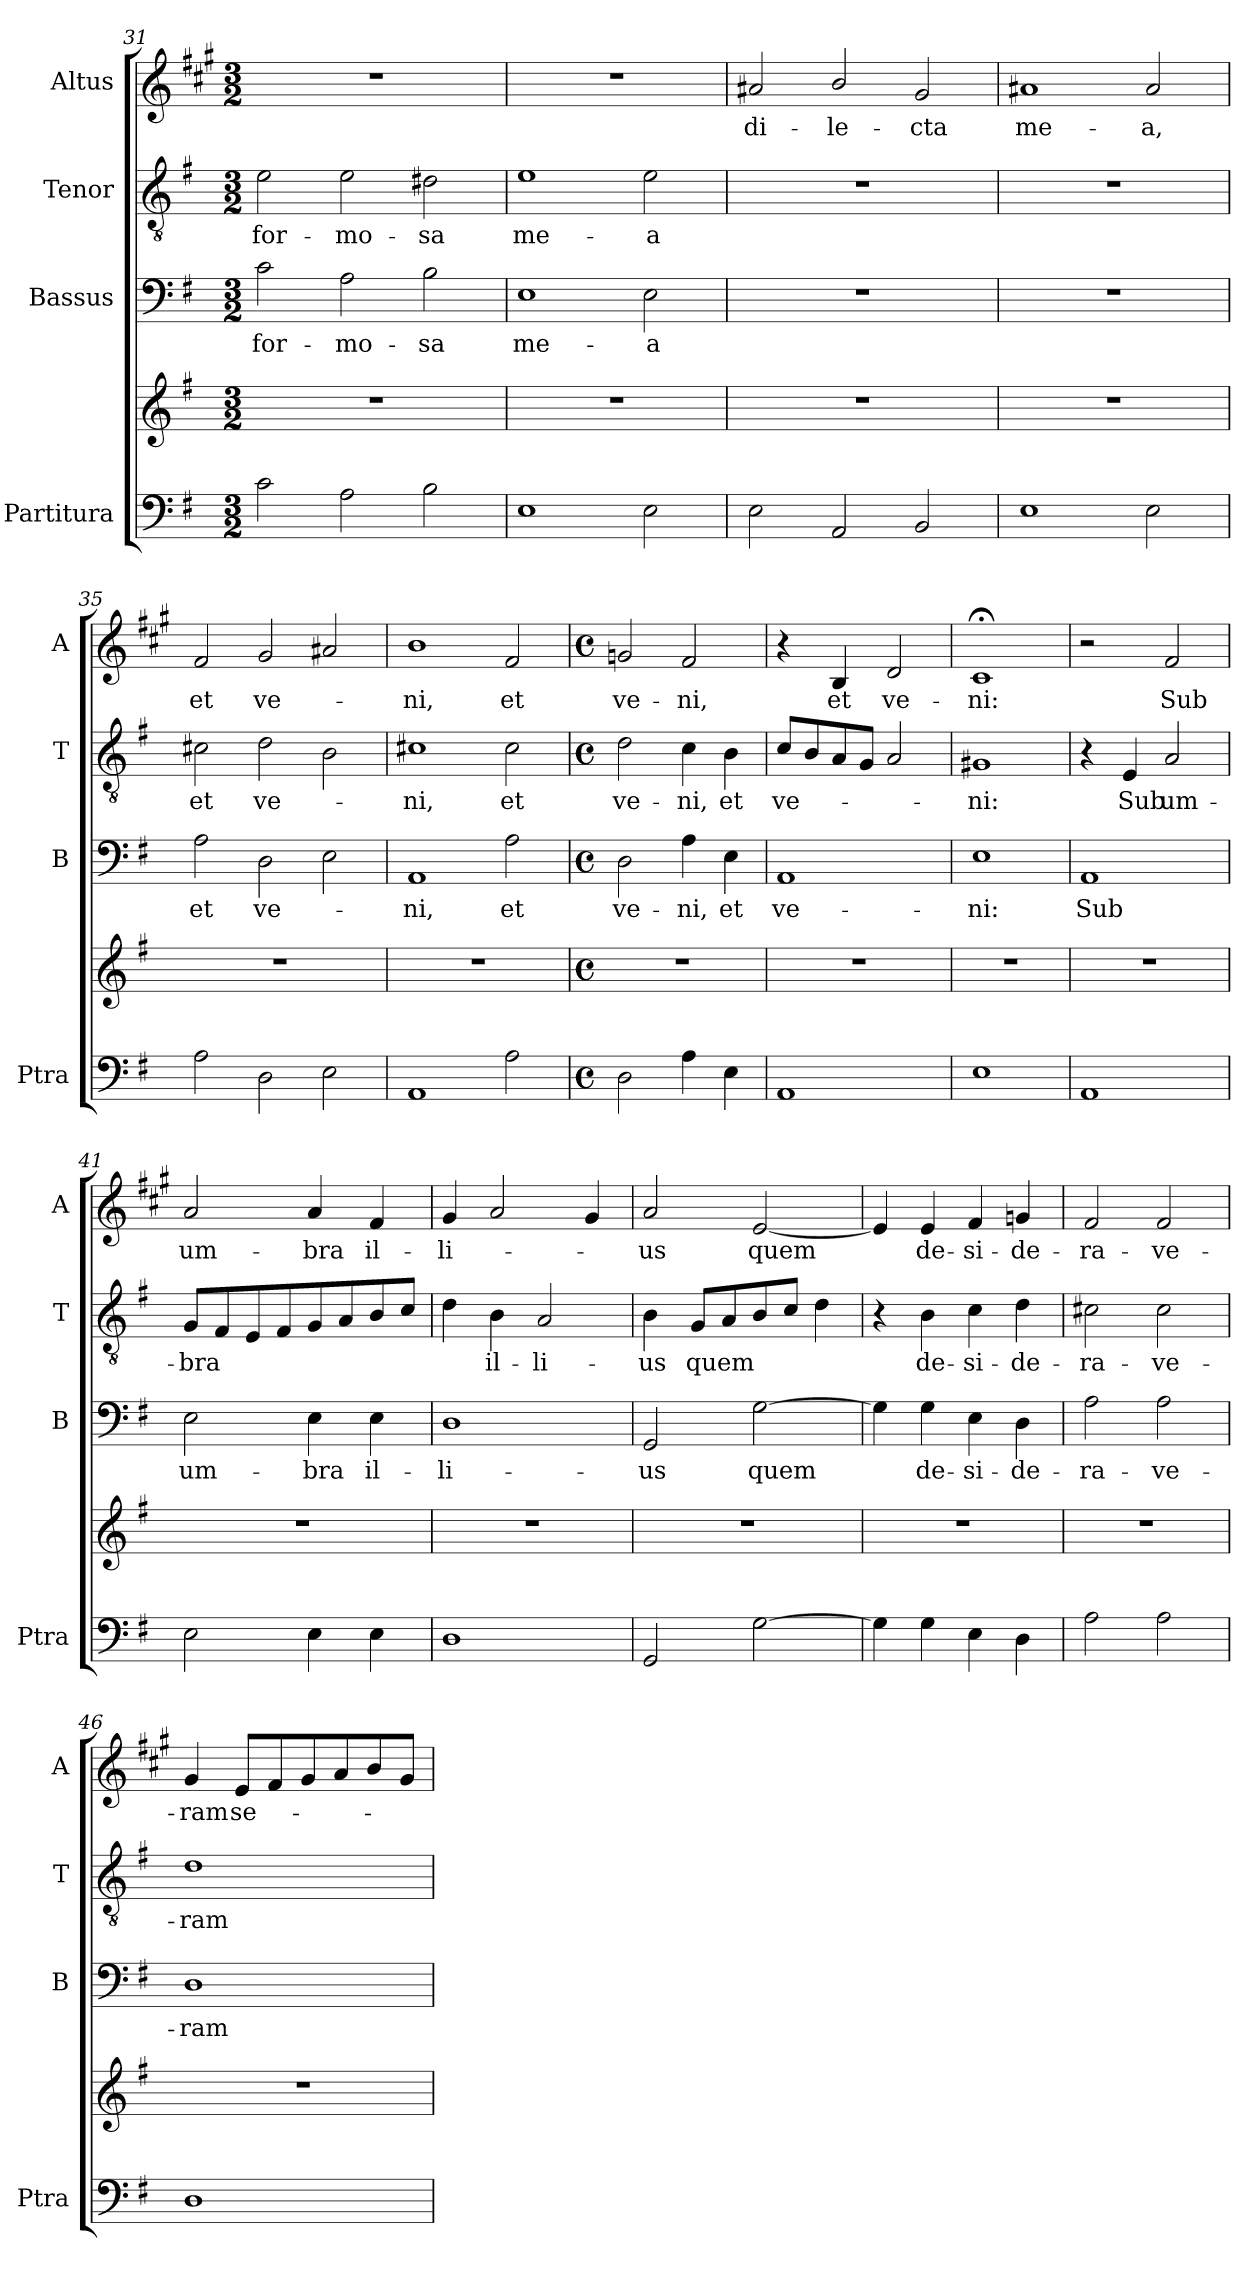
**kern	**kern	**kern	**text	**kern	**text	**kern	**text
*part4	*part4	*part3	*part3	*part2	*part2	*part1	*part1
*staff5	*staff4	*staff3	*staff3	*staff2	*staff2	*staff1	*staff1
*I"Partitura	*	*I"Bassus	*	*I"Tenor	*	*I"Altus	*
*I'Ptra	*	*I'B	*	*I'T	*	*I'A	*
*clefF4	*clefG2	*clefF4	*	*clefGv2	*	*clefG2	*
*	*	*	*	*	*	*ITrd1c2	*
*k[f#]	*k[f#]	*k[f#]	*	*k[f#]	*	*k[f#]	*
*G:	*G:	*G:	*	*G:	*	*G:	*
*M3/2	*M3/2	*M3/2	*	*M3/2	*	*M3/2	*
=31	=31	=31	=31	=31	=31	=31	=31
!	!	!	!LO:LY:b	!	!LO:LY:b	!	!
2c\	1.r	2c\	for-	2e\	for-	1.r	.
!	!	!	!LO:LY:b	!	!LO:LY:b	!	!
2A\	.	2A\	-mo-	2e\	-mo-	.	.
!	!	!	!LO:LY:b	!	!LO:LY:b	!	!
2B\	.	2B\	-sa	2d#X\	-sa	.	.
=32	=32	=32	=32	=32	=32	=32	=32
!	!	!	!LO:LY:b	!	!LO:LY:b	!	!
1E	1.r	1E	me-	1e	me-	1.r	.
!	!	!	!LO:LY:b	!	!LO:LY:b	!	!
2E\	.	2E\	-a	2e\	-a	.	.
=33	=33	=33	=33	=33	=33	=33	=33
!	!	!	!	!	!	!	!LO:LY:b
2E\	1.r	1.r	.	1.r	.	2g#X/	di-
!	!	!	!	!	!	!	!LO:LY:b
2AA/	.	.	.	.	.	2a/	-le-
!	!	!	!	!	!	!	!LO:LY:b
2BB/	.	.	.	.	.	2f#/	-cta
=34	=34	=34	=34	=34	=34	=34	=34
!	!	!	!	!	!	!	!LO:LY:b
1E	1.r	1.r	.	1.r	.	1g#X	me-
!	!	!	!	!	!	!	!LO:LY:b
2E\	.	.	.	.	.	2g#/	-a,
=35	=35	=35	=35	=35	=35	=35	=35
!	!	!	!LO:LY:b	!	!LO:LY:b	!	!LO:LY:b
2A\	1.r	2A\	et	2c#X\	et	2e/	et
!	!	!	!LO:LY:b	!	!LO:LY:b	!	!LO:LY:b
2D\	.	2D\	ve-	2d\	ve-	2f#/	ve-
2E\	.	2E\	.	2B\	.	2g#X/	.
=36	=36	=36	=36	=36	=36	=36	=36
!	!	!	!LO:LY:b	!	!LO:LY:b	!	!LO:LY:b
1AA	1.r	1AA	-ni,	1c#X	-ni,	1a	-ni,
!	!	!	!LO:LY:b	!	!LO:LY:b	!	!LO:LY:b
2A\	.	2A\	et	2c#\	et	2e/	et
!!LO:LB:g=z
=37	=37	=37	=37	=37	=37	=37	=37
*M4/4	*M4/4	*M4/4	*	*M4/4	*	*M4/4	*
*met(c)	*met(c)	*met(c)	*	*met(c)	*	*met(c)	*
!	!	!	!LO:LY:b	!	!LO:LY:b	!	!LO:LY:b
2D\	1r	2D\	ve-	2d\	ve-	2fn/	ve-
!	!	!	!LO:LY:b	!	!LO:LY:b	!	!LO:LY:b
4A\	.	4A\	-ni,	4c\	-ni,	2e/	-ni,
!	!	!	!LO:LY:b	!	!LO:LY:b	!	!
4E\	.	4E\	et	4B\	et	.	.
=38	=38	=38	=38	=38	=38	=38	=38
!	!	!	!LO:LY:b	!	!LO:LY:b	!	!
1AA	1r	1AA	ve-	8c/L	ve-	4r	.
.	.	.	.	8B/	.	.	.
!	!	!	!	!	!	!	!LO:LY:b
.	.	.	.	8A/	.	4A/	et
.	.	.	.	8G/J	.	.	.
!	!	!	!	!	!	!	!LO:LY:b
.	.	.	.	2A/	.	2c/	ve-
=39	=39	=39	=39	=39	=39	=39	=39
!	!	!	!LO:LY:b	!	!LO:LY:b	!	!LO:LY:b
1E	1r	1E	-ni:	1G#X	-ni:	1B;<	-ni:
=40	=40	=40	=40	=40	=40	=40	=40
!	!	!	!LO:LY:b	!	!	!	!
1AA	1r	1AA	Sub	4r	.	2r	.
!	!	!	!	!	!LO:LY:b	!	!
.	.	.	.	4E/	Sub	.	.
!	!	!	!	!	!LO:LY:b	!	!LO:LY:b
.	.	.	.	2A/	um-	2e/	Sub
=41	=41	=41	=41	=41	=41	=41	=41
!	!	!	!LO:LY:b	!	!LO:LY:b	!	!LO:LY:b
2E\	1r	2E\	um-	8G/L	-bra	2g/	um-
.	.	.	.	8F#/	.	.	.
.	.	.	.	8E/	.	.	.
.	.	.	.	8F#/	.	.	.
!	!	!	!LO:LY:b	!	!	!	!LO:LY:b
4E\	.	4E\	-bra	8G/	.	4g/	-bra
.	.	.	.	8A/	.	.	.
!	!	!	!LO:LY:b	!	!	!	!LO:LY:b
4E\	.	4E\	il-	8B/	.	4e/	il-
.	.	.	.	8c/J	.	.	.
=42	=42	=42	=42	=42	=42	=42	=42
!	!	!	!LO:LY:b	!	!	!	!LO:LY:b
1D	1r	1D	-li-	4d\	.	4f#/	-li-
!	!	!	!	!	!LO:LY:b	!	!
.	.	.	.	4B\	il-	2g/	.
!	!	!	!	!	!LO:LY:b	!	!
.	.	.	.	2A/	-li-	.	.
.	.	.	.	.	.	4f#/	.
=43	=43	=43	=43	=43	=43	=43	=43
!	!	!	!LO:LY:b	!	!LO:LY:b	!	!LO:LY:b
2GG/	1r	2GG/	-us	4B\	-us	2g/	-us
!	!	!	!	!	!LO:LY:b	!	!
.	.	.	.	8G/L	quem	.	.
.	.	.	.	8A/	.	.	.
!	!	!	!LO:LY:b	!	!	!	!LO:LY:b
[2G\	.	[2G\	quem	8B/	.	[2d/	quem
.	.	.	.	8c/J	.	.	.
.	.	.	.	4d\	.	.	.
=44	=44	=44	=44	=44	=44	=44	=44
4G\]	1r	4G\]	.	4r	.	4d/]	.
!	!	!	!LO:LY:b	!	!LO:LY:b	!	!LO:LY:b
4G\	.	4G\	de-	4B\	de-	4d/	de-
!	!	!	!LO:LY:b	!	!LO:LY:b	!	!LO:LY:b
4E\	.	4E\	-si-	4c\	-si-	4e/	-si-
!	!	!	!LO:LY:b	!	!LO:LY:b	!	!LO:LY:b
4D\	.	4D\	-de-	4d\	-de-	4fn/	-de-
!!LO:PB:g=z
=45	=45	=45	=45	=45	=45	=45	=45
!	!	!	!LO:LY:b	!	!LO:LY:b	!	!LO:LY:b
2A\	1r	2A\	-ra-	2c#X\	-ra-	2e/	-ra-
!	!	!	!LO:LY:b	!	!LO:LY:b	!	!LO:LY:b
2A\	.	2A\	-ve-	2c#\	-ve-	2e/	-ve-
=46	=46	=46	=46	=46	=46	=46	=46
!	!	!	!LO:LY:b	!	!LO:LY:b	!	!LO:LY:b
1D	1r	1D	-ram	1d	-ram	4f#/	-ram
!	!	!	!	!	!	!	!LO:LY:b
.	.	.	.	.	.	8d/L	se-
.	.	.	.	.	.	8e/	.
.	.	.	.	.	.	8f#/	.
.	.	.	.	.	.	8g/	.
.	.	.	.	.	.	8a/	.
.	.	.	.	.	.	8f#/J	.
=	=	=	=	=	=	=	=
*-	*-	*-	*-	*-	*-	*-	*-
